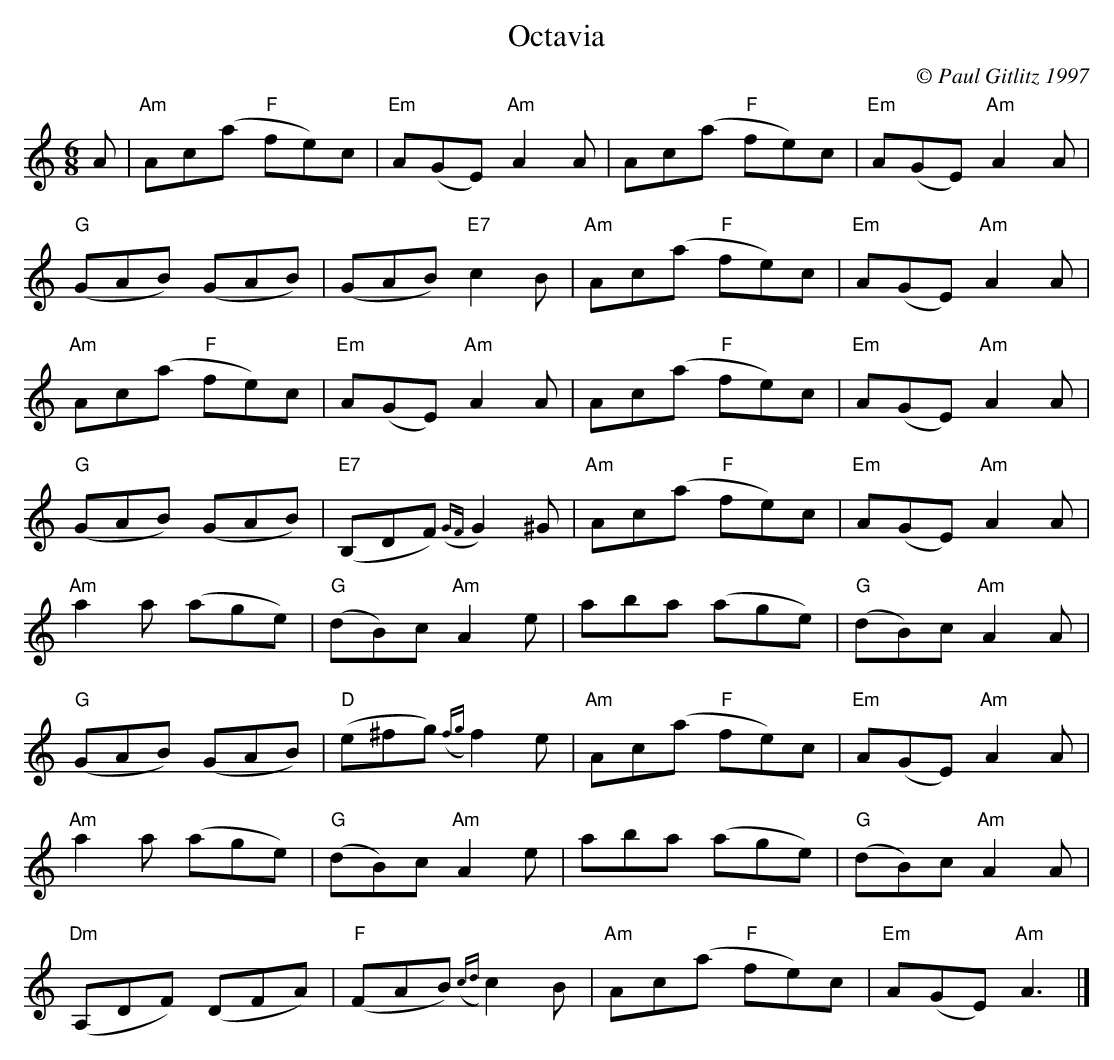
X:1
T:Octavia
M:6/8
L:1/8
C:© Paul Gitlitz 1997
K:Am
A|"Am"Ac(a "F"fe)c|"Em"A(GE) "Am"A2A|Ac(a "F"fe)c|"Em"A(GE) "Am"A2A|!
"G"(GAB) (GAB)|(GAB) "E7"c2B|"Am"Ac(a "F"fe)c|"Em"A(GE) "Am"A2A|!
"Am"Ac(a "F"fe)c|"Em"A(GE) "Am"A2A|Ac(a "F"fe)c|"Em"A(GE) "Am"A2A|!
"G"(GAB) (GAB)|"E7"(B,DF) ({GF}G2)^G|"Am"Ac(a "F"fe)c|"Em"A(GE) "Am"A2A|!
"Am"a2a (age)|"G"(dB)c "Am"A2e|aba (age)|"G"(dB)c "Am"A2A|!
"G"(GAB) (GAB)|"D"(e^fg) ({fg}f2)e|"Am"Ac(a "F"fe)c|"Em"A(GE) "Am"A2A|!
"Am"a2a (age)|"G"(dB)c "Am"A2e|aba (age)|"G"(dB)c "Am"A2A|!
"Dm"(A,DF) (DFA)|"F"(FAB) ({cd}c2)B|"Am"Ac(a "F"fe)c|"Em"A(GE) "Am"A3|]
